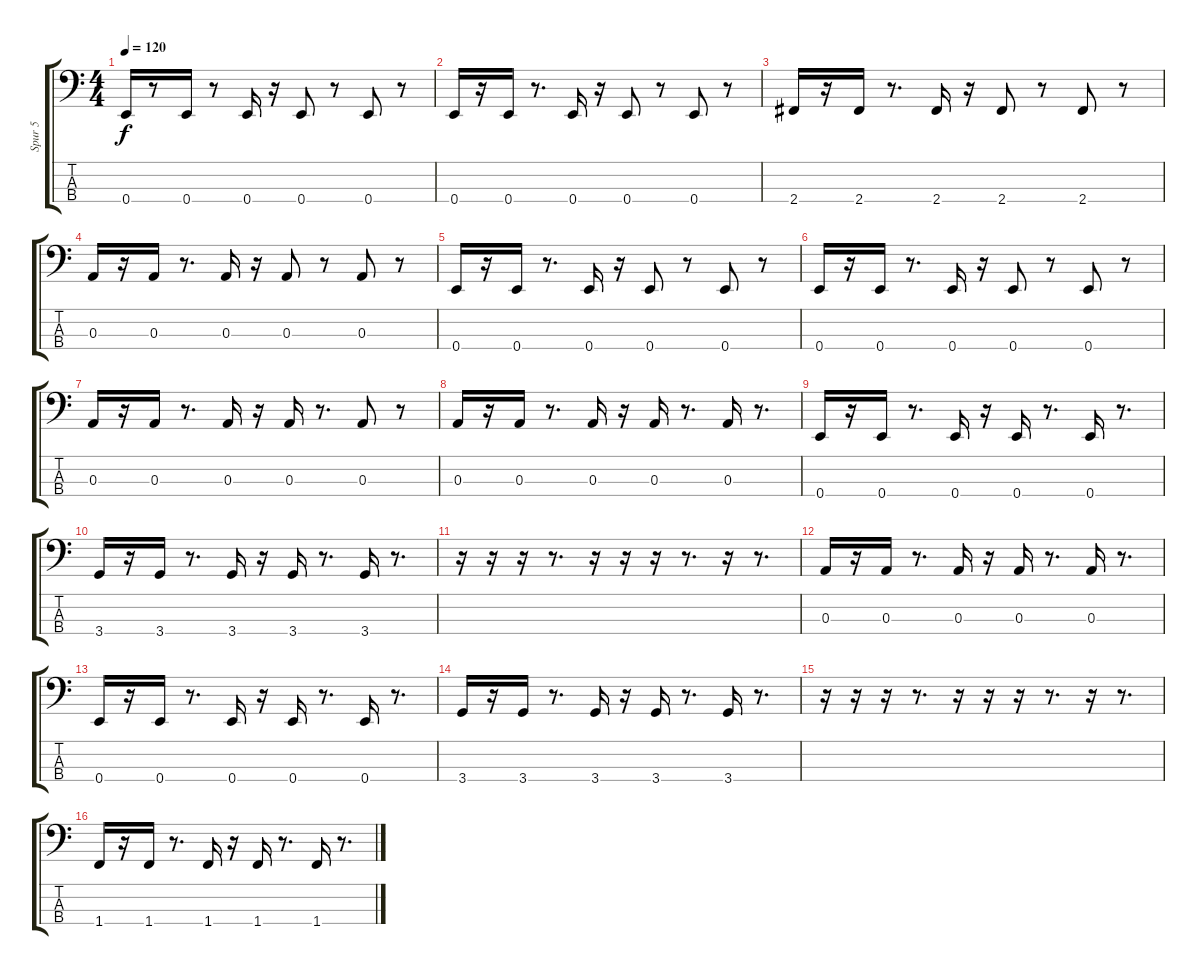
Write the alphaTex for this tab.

\track ("Spur 5" "Spur 5") {instrument fretlessbass}
\staff {score tabs}
\tuning (G2 D2 A1 E1) {hide}
\ts (4 4)
\tempo 120
\clef f4
\ks c
0.4.16{dy f} r.8 0.4.16 r.8 0.4.16 r.16 0.4.8 r.8 0.4.8 r.8 |
0.4.16 r.16 0.4.16 r.8{d} 0.4.16 r.16 0.4.8 r.8 0.4.8 r.8 |
2.4.16 r.16 2.4.16 r.8{d} 2.4.16 r.16 2.4.8 r.8 2.4.8 r.8 |
0.3.16 r.16 0.3.16 r.8{d} 0.3.16 r.16 0.3.8 r.8 0.3.8 r.8 |
0.4.16 r.16 0.4.16 r.8{d} 0.4.16 r.16 0.4.8 r.8 0.4.8 r.8 |
0.4.16 r.16 0.4.16 r.8{d} 0.4.16 r.16 0.4.8 r.8 0.4.8 r.8 |
0.3.16 r.16 0.3.16 r.8{d} 0.3.16 r.16 0.3.16 r.8{d} 0.3.8 r.8 |
0.3.16 r.16 0.3.16 r.8{d} 0.3.16 r.16 0.3.16 r.8{d} 0.3.16 r.8{d} |
0.4.16 r.16 0.4.16 r.8{d} 0.4.16 r.16 0.4.16 r.8{d} 0.4.16 r.8{d} |
3.4.16 r.16 3.4.16 r.8{d} 3.4.16 r.16 3.4.16 r.8{d} 3.4.16 r.8{d} |
r.16 r.16 r.16 r.8{d} r.16 r.16 r.16 r.8{d} r.16 r.8{d} |
0.3.16 r.16 0.3.16 r.8{d} 0.3.16 r.16 0.3.16 r.8{d} 0.3.16 r.8{d} |
0.4.16 r.16 0.4.16 r.8{d} 0.4.16 r.16 0.4.16 r.8{d} 0.4.16 r.8{d} |
3.4.16 r.16 3.4.16 r.8{d} 3.4.16 r.16 3.4.16 r.8{d} 3.4.16 r.8{d} |
r.16 r.16 r.16 r.8{d} r.16 r.16 r.16 r.8{d} r.16 r.8{d} |
1.4.16 r.16 1.4.16 r.8{d} 1.4.16 r.16 1.4.16 r.8{d} 1.4.16 r.8{d}
